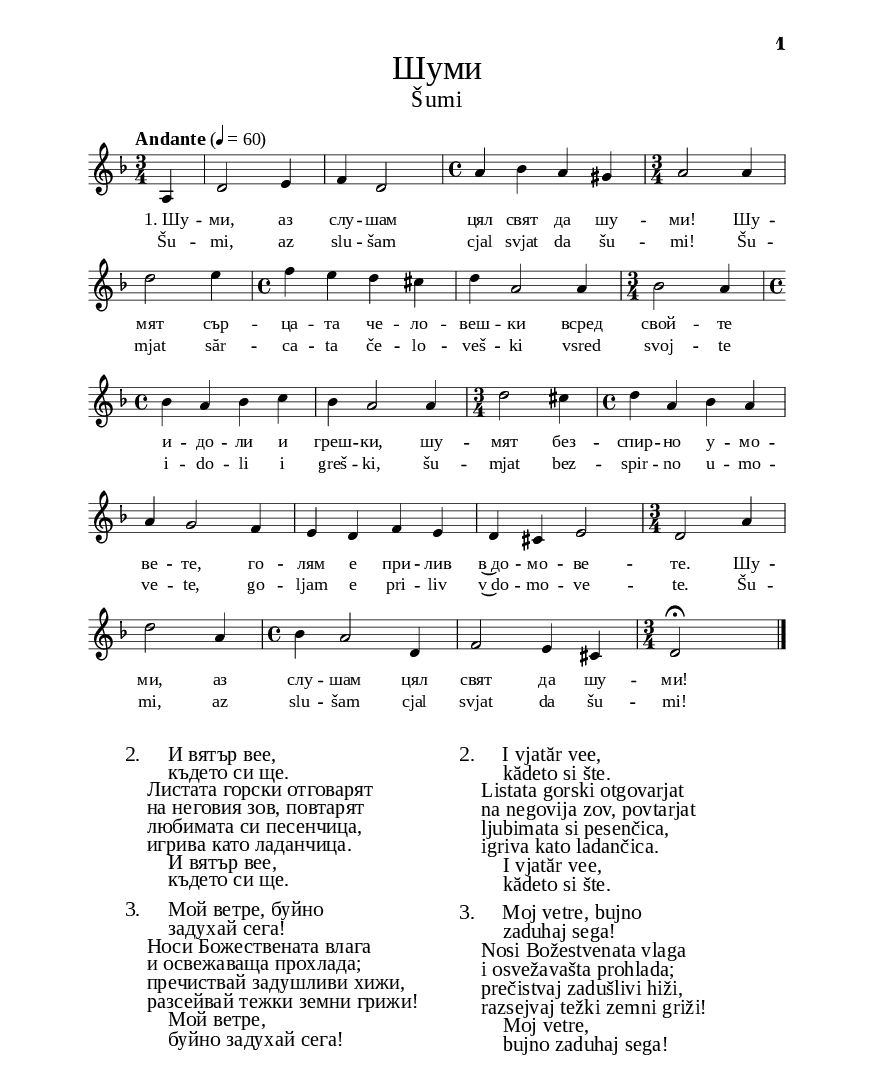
\version "2.24.3"

% include paper part and global functions
\include "include/globals.ily"

\bookpart {
  \label #'ref032
   \tocItem \markup "Шуми – Šumi"
  \include "include/bookpart-paper.ily"
  \score {
    \include "include/score-layout.ily"

    \new Voice \absolute {
      \clef treble
      \key d \minor
      \time 3/4
      \tempoFunc "Andante" 4 "60"
      \partial 4
      \autoBeamOff

      a4 | d'2 e'4 | f'4 d'2 | \time 4/4  a'4 bes' a' gis' | \time 3/4  a'2 a'4 \break |
      d''2 e''4 | \time 4/4

      f''4 e'' d'' cis'' | d''4 \stemUp a'2 \stemNeutral

      a'4 | \time 3/4  bes'2 a'4 | \break

      \time 4/4  bes'4 a' bes' c'' | bes'4 a'2 a'4 | \time 3/4  d''2 cis''4 | \time 4/4  d''4 a' bes' a' \break |
      a'4 g'2 f'4 |  e'4 d' f' e' | d'4 cis' e'2 | \time 3/4  d'2 a'4 \break |
      d''2 a'4 | \time 4/4  bes'4 a'2 d'4 | f'2 e'4 cis' | \time 3/4  d'2 \fermata s4 | \bar "|." \break
    }

    \addlyrics {
      "1. Шу" -- ми,
      аз слу -- шам цял свят да шу -- ми! Шу -- мят
      сър -- ца -- та че -- ло --  веш -- ки всред
      свой -- те и -- до -- ли и греш -- ки, шу -- мят
      без -- спир -- но у -- мо -- ве -- те, го -- лям
      е при -- лив в~до -- мо -- ве -- те. Шу -- ми,
      аз слу -- шам цял свят да шу -- ми!
    }

    \addlyrics {
      Šu -- mi,
      az slu -- šam cjal svjat da šu -- mi! Šu -- mjat
      săr -- ca -- ta če -- lo --  veš -- ki vsred
      svoj -- te i -- do -- li i greš -- ki, šu -- mjat
      bez -- spir -- no u -- mo -- ve -- te, go -- ljam
      e pri -- liv v~do -- mo -- ve -- te. Šu -- mi,
      az slu -- šam cjal svjat da šu -- mi!
    }
    \header {
      title = \titleFunc "Шуми" "Šumi"
    }

    \midi{}

  } % score

  \markup \empty-two

  \markup \abs-fontsize #10 {
    \hspace #5
    \override #`(baseline-skip . ,bgCoupletBaselineSkip)
    \column {

      \line {   2.  "   "  И вятър вее, }

      \line {   "   "    "   "       където си ще.}

      \line {   "   "Листата горски отговарят}

      \line {   "   "на неговия зов, повтарят}

      \line {   "   "любимата си песенчица,}

      \line {   "   "игрива като ладанчица.}

      \line {  "   "    "   "И вятър вее, }

      \line {    "   "    "   "където си ще.}


      \vspace #0.5
      \line {   3. "   "  Мой ветре, буйно }

      \line {   "   "    "   "  задухай сега!}

      \line {   "   "Носи Божествената влага}

      \line {   "   "и освежаваща прохлада;}

      \line {   "   "пречиствай задушливи хижи,}

      \line {   "   "разсейвай тежки земни грижи!}

      \line {    "   "    "   "Мой ветре, }

      \line {    "   "    "   "буйно задухай сега!}

    }

    \hspace #5
    \override #`(baseline-skip . ,bgCoupletBaselineSkip)
    \column {
      \line {   2.  "   "  I vjatăr vee, }

      \line {   "   "    "   "       kădeto si šte.}

      \line {   "   "Listata gorski otgovarjat}

      \line {   "   "na negovija zov, povtarjat}

      \line {   "   "ljubimata si pesenčica,}

      \line {   "   "igriva kato ladančica.}

      \line {  "   "    "   "I vjatăr vee, }

      \line {    "   "    "   "kădeto si šte.}


      \vspace #0.5
      \line {   3. "   "  Moj vetre, bujno }

      \line {   "   "    "   "  zaduhaj sega!}

      \line {   "   "Nosi Božestvenata vlaga}

      \line {   "   "i osvežavašta prohlada;}

      \line {   "   "prečistvaj zadušlivi hiži,}

      \line {   "   "razsejvaj težki zemni griži!}

      \line {    "   "    "   "Moj vetre, }

      \line {    "   "    "   "bujno zaduhaj sega!}


    } %column
  } % markup

  \pageBreak

  \markup \abs-fontsize #10  {
    \hspace #2
    \override #`(baseline-skip . ,bgCoupletBaselineSkip)
    \column {
      \line {   4.  "   "        Задухай, ветре, }
      \line {   "   "    "   "         света разведри!}

      \line {   "   "При чисти мисли, нежни чувства}

      \line {   "   "цъфтят Божествени изкуства.}

      \line {   "   "Навред да просияе радост,}

      \line {   "   "навред да диша свежа младост.}

      \line {  "   "    "   " Задухай, ветре, }
      \line {   "   "    "   " света избистри.}
    }



    \hspace #5
    \override #`(baseline-skip . ,bgCoupletBaselineSkip)
    \column {
      \line {   4.  "   "        Zaduhaj, vetre, }
      \line {   "   "    "   "         sveta razvedri!}

      \line {   "   "Pri čisti misli, nežni čuvstva}

      \line {   "   "căftjat Božestveni izkustva.}

      \line {   "   "Navred da prosijae radost,}

      \line {   "   "navred da diša sveža mladost.}

      \line {  "   "    "   " Zaduhaj, vetre, }
      \line {   "   "    "   " sveta izbistri.}
    }
    %column
  } % markup

  \markup \vspace #3
  % include foreign translation(s) of the song
  \version "2.24.4"

\markup \fill-line { \fontsize #deTitleFontSize "Es lärmt" }
\markup \null
\markup \null
\markup \abs-fontsize #10 {
    \fill-line {
  \override #`(baseline-skip . ,deCoupletBaselineSkip)
  \column {


    \line {   1. "   "Es lärmt, }
     \line {   "   " "   " ich höre}

    \line {   "   "die ganze Welt lärmen! }

    \line {   "   "Die Herzen der Menschen lärmen }

    \line {   "   "zwischen ihren Idolen und Fehlern; }

    \line {   "   "die Gehirne lärmen unaufhörlich. }

    \line {   "   "Es ist eine große Flut in den Häusern. }

    \line {   "   "Es lärmt, ich höre}

    \line {   "   "die ganze Welt lärmen!}

   \vspace #0.5
    \line {   2.  "   " Und der Wind weht, }

    \line {   "   " "   "wohin er will. }

    \line {   "   "Die Blätter des Waldes antworten }

    \line {   "   "auf seinen Ruf; sie wiederholen ihr Lieblingsliedchen,}

    \line {   "   "spielerisch wie ein tanzendes Mädchen.}

    \line {   "   " "   "Und der Wind weht, }

    \line {   "   " "   " wohin er will.}

      \vspace #0.5

    \line {   3. "   "Oh, mein Wind, }

    \line {   "   "  "   "wehe nun stark! }

    \line {   "   "Bringe die göttliche Feuchtigkeit}

    \line {   "   "und die belebende Frische, }

    \line {   "   "reinige die stickigen Hütten}

    \line {   "   "und zerstreue die schweren irdischen Sorgen!}

    \line {   "   " "   "Oh, mein Wind,}

    \line {   "   " "   "wehe nun stark!}

     \vspace #0.5
    \line {   4. "   " Wehe, Wind, }

    \line {   "   " "   " muntere die Welt auf! }

    \line {   "   "Bei reinen Gedanken, zarten Gefühlen }

    \line {   "   "erblühen die göttlichen Künste;}

    \line {   "   "möge überall Freude erstrahlen}

    \line {   "   "und möge [man] überall frische Jugend atmen! }

    \line {   "   " "   "Wehe, Wind, }

    \line {   "   " "   "kläre die Welt!}
  }
    }
}



} % bookpart

% Più mosso
%
